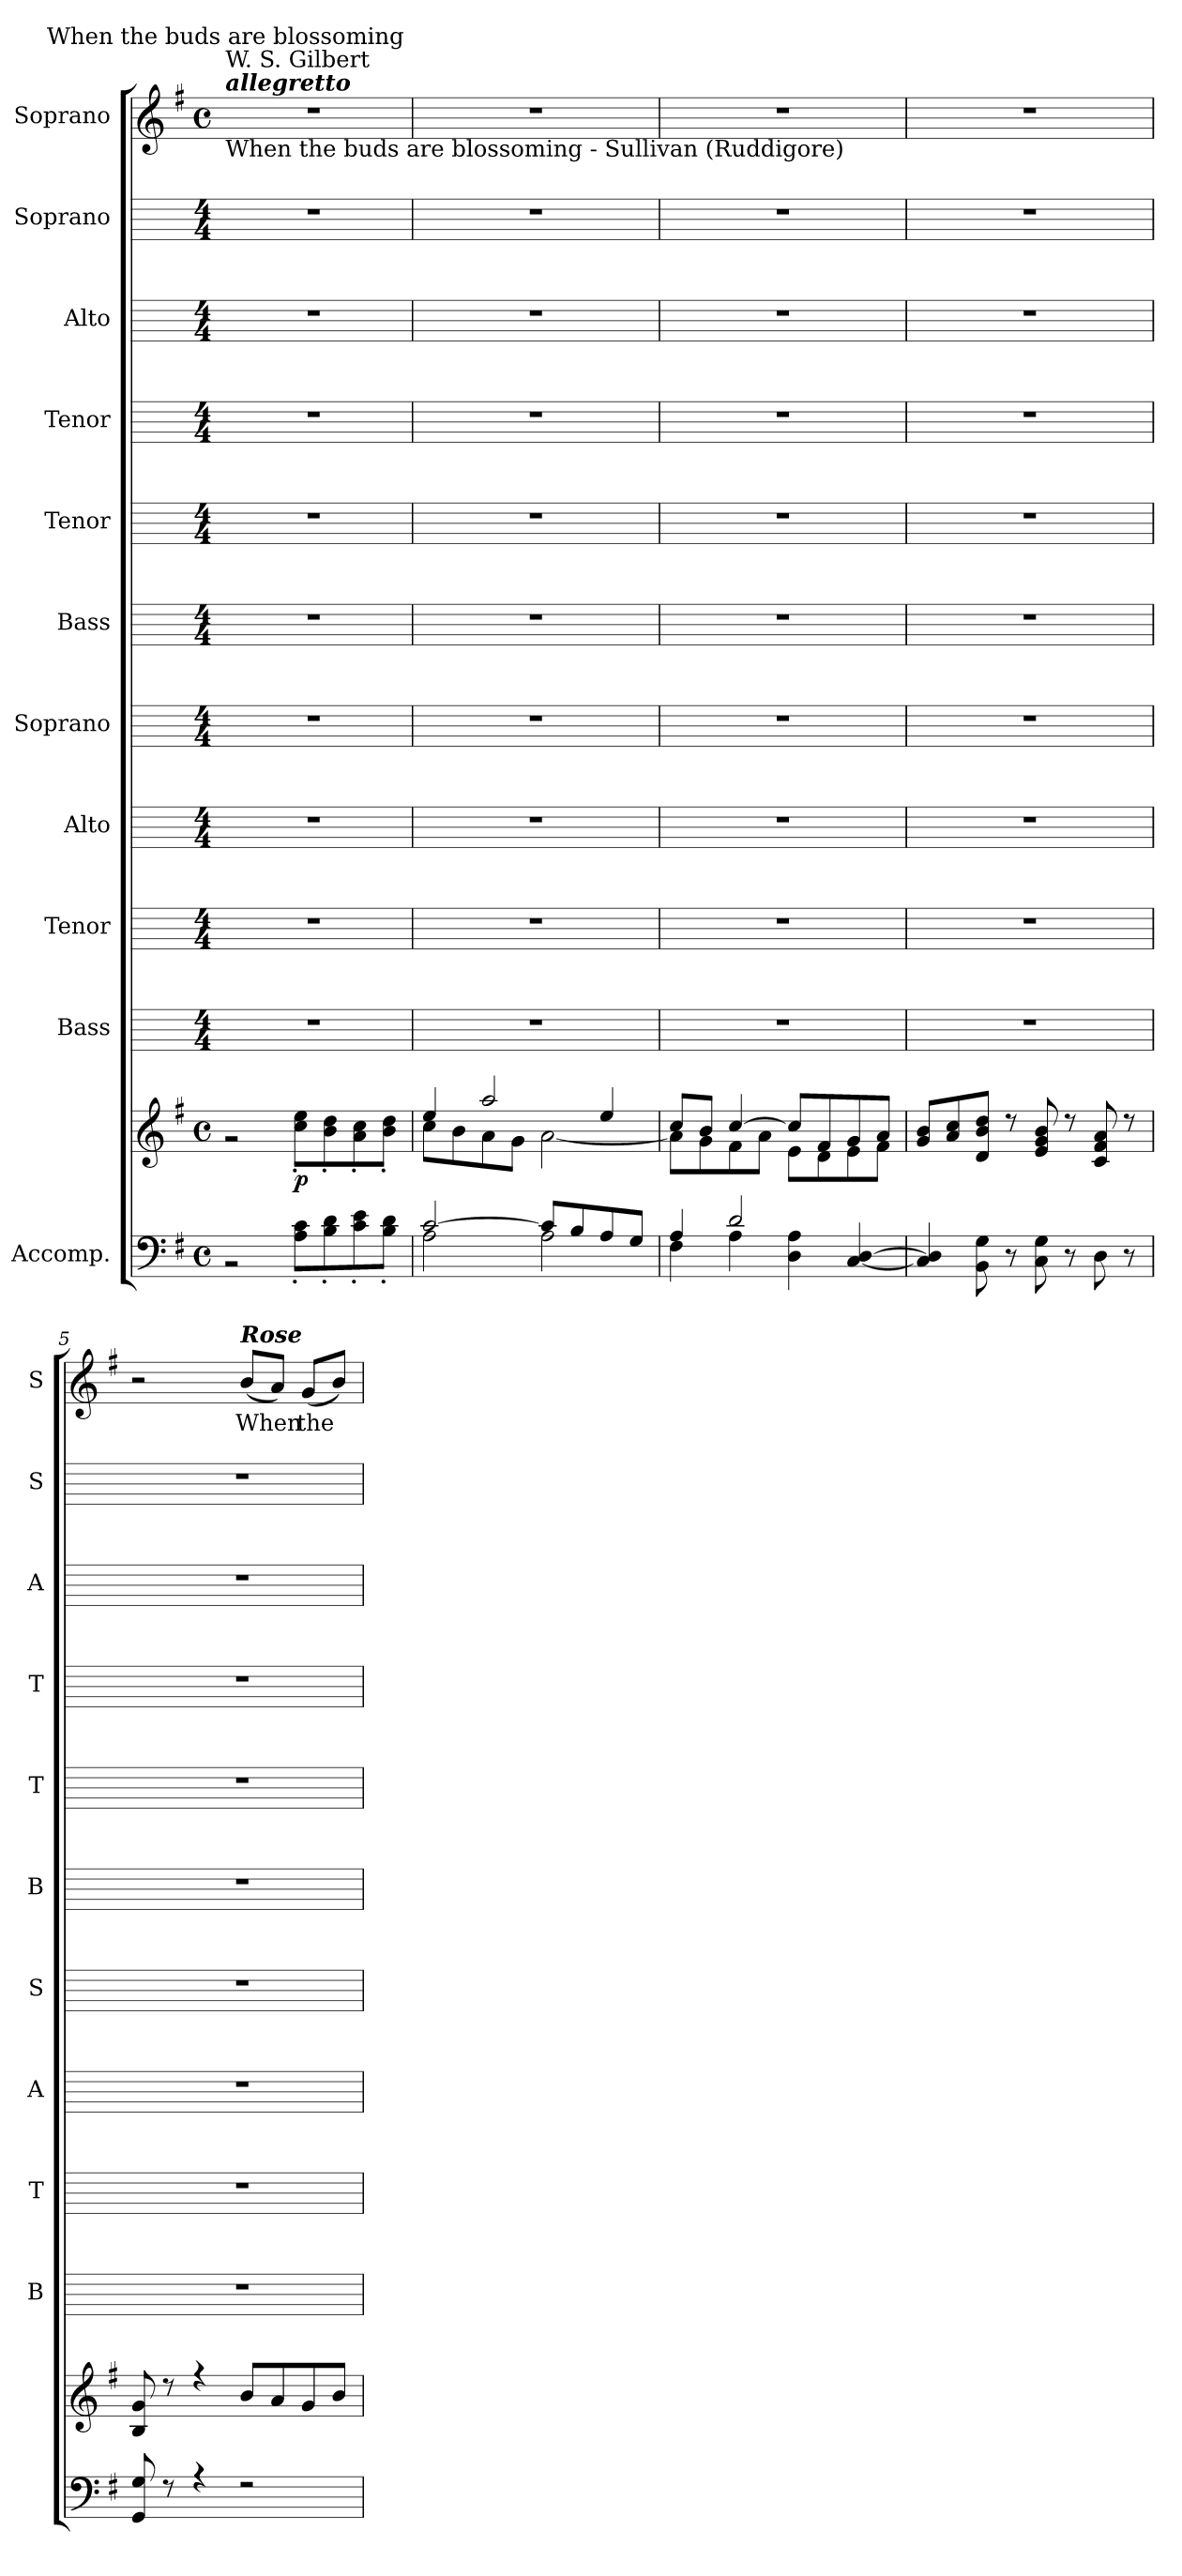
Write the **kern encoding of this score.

**kern	**kern	**dynam	**kern	**kern	**kern	**kern	**kern	**kern	**kern	**kern	**kern	**kern	**text
*part11	*part11	*part11	*part10	*part9	*part8	*part7	*part6	*part5	*part4	*part3	*part2	*part1	*part1
*staff12	*staff11	*staff11/12	*staff10	*staff9	*staff8	*staff7	*staff6	*staff5	*staff4	*staff3	*staff2	*staff1	*staff1
*I"Accomp.	*	*	*I"Bass	*I"Tenor	*I"Alto	*I"Soprano	*I"Bass	*I"Tenor	*I"Tenor	*I"Alto	*I"Soprano	*I"Soprano	*
*	*	*	*I'B	*I'T	*I'A	*I'S	*I'B	*I'T	*I'T	*I'A	*I'S	*I'S	*
*clefF4	*clefG2	*	*	*	*	*	*	*	*	*	*	*clefG2	*
*k[f#]	*k[f#]	*	*	*	*	*	*	*	*	*	*	*k[f#]	*
*G:	*G:	*	*	*	*	*	*	*	*	*	*	*G:	*
*M4/4	*M4/4	*	*M4/4	*M4/4	*M4/4	*M4/4	*M4/4	*M4/4	*M4/4	*M4/4	*M4/4	*M4/4	*
*met(c)	*met(c)	*	*	*	*	*	*	*	*	*	*	*met(c)	*
=1	=1	=1	=1	=1	=1	=1	=1	=1	=1	=1	=1	=1	=1
*^	*^	*	*	*	*	*	*	*	*	*	*	*	*
!	!	!	!	!	!	!	!	!	!	!	!	!	!	!LO:TX:a:Bi:t=allegretto	!
!	!	!	!	!	!	!	!	!	!	!	!	!	!	!LO:TX:a:t=W. S. Gilbert	!
!	!	!	!	!	!	!	!	!	!	!	!	!	!	!LO:TX:a:cj:t=When the buds are blossoming	!
!	!	!	!	!	!	!	!	!	!	!	!	!	!	!LO:TX:b:t=When the buds are blossoming - Sullivan (Ruddigore)	!
1ryy	2r	1ryy	2r	.	1r	1r	1r	1r	1r	1r	1r	1r	1r	1r	.
!	!	!	!	!LO:DY:b	!	!	!	!	!	!	!	!	!	!	!
.	8A\' 8c\'L	.	8cc\' 8ee\'L	p	.	.	.	.	.	.	.	.	.	.	.
.	8B\' 8d\'	.	8b\' 8dd\'	.	.	.	.	.	.	.	.	.	.	.	.
.	8c\' 8e\'	.	8a\' 8cc\'	.	.	.	.	.	.	.	.	.	.	.	.
.	8B\' 8d\'J	.	8b\' 8dd\'J	.	.	.	.	.	.	.	.	.	.	.	.
=2	=2	=2	=2	=2	=2	=2	=2	=2	=2	=2	=2	=2	=2	=2	=2
[2c/	2A\	4ee/	8cc\L	.	1r	1r	1r	1r	1r	1r	1r	1r	1r	1r	.
.	.	.	8b\	.	.	.	.	.	.	.	.	.	.	.	.
.	.	2aa/	8a\	.	.	.	.	.	.	.	.	.	.	.	.
.	.	.	8g\J	.	.	.	.	.	.	.	.	.	.	.	.
8c/L]	2A\	.	[2a\	.	.	.	.	.	.	.	.	.	.	.	.
8B/	.	.	.	.	.	.	.	.	.	.	.	.	.	.	.
8A/	.	4ee/	.	.	.	.	.	.	.	.	.	.	.	.	.
8G/J	.	.	.	.	.	.	.	.	.	.	.	.	.	.	.
=3	=3	=3	=3	=3	=3	=3	=3	=3	=3	=3	=3	=3	=3	=3	=3
4A/	4F#\	8cc/L	8a\L]	.	1r	1r	1r	1r	1r	1r	1r	1r	1r	1r	.
.	.	8b/J	8g\	.	.	.	.	.	.	.	.	.	.	.	.
2d/	4A\	[4cc/	8f#\	.	.	.	.	.	.	.	.	.	.	.	.
.	.	.	8a\J	.	.	.	.	.	.	.	.	.	.	.	.
.	4D\ 4A\	8cc/L]	8e\L	.	.	.	.	.	.	.	.	.	.	.	.
.	.	8f#/	8d\	.	.	.	.	.	.	.	.	.	.	.	.
[4C/ [4D/	4ryy	8g/	8e\	.	.	.	.	.	.	.	.	.	.	.	.
.	.	8a/J	8f#\J	.	.	.	.	.	.	.	.	.	.	.	.
=4	=4	=4	=4	=4	=4	=4	=4	=4	=4	=4	=4	=4	=4	=4	=4
4C/] 4D/]	4ryy	8g/ 8b/L	1ryy	.	1r	1r	1r	1r	1r	1r	1r	1r	1r	1r	.
.	.	8a/ 8cc/	.	.	.	.	.	.	.	.	.	.	.	.	.
4ryy	8BB\ 8G\	8d/ 8b/ 8dd/J	.	.	.	.	.	.	.	.	.	.	.	.	.
.	8r	8r	.	.	.	.	.	.	.	.	.	.	.	.	.
2ryy	8C\ 8G\	8e/ 8g/ 8b/	.	.	.	.	.	.	.	.	.	.	.	.	.
.	8r	8r	.	.	.	.	.	.	.	.	.	.	.	.	.
.	8D\	8c/ 8f#/ 8a/	.	.	.	.	.	.	.	.	.	.	.	.	.
.	8r	8r	.	.	.	.	.	.	.	.	.	.	.	.	.
=5	=5	=5	=5	=5	=5	=5	=5	=5	=5	=5	=5	=5	=5	=5	=5
8GG/ 8G/	1ryy	8B/ 8g/	1ryy	.	1r	1r	1r	1r	1r	1r	1r	1r	1r	2r	.
8r	.	8r	.	.	.	.	.	.	.	.	.	.	.	.	.
4r	.	4r	.	.	.	.	.	.	.	.	.	.	.	.	.
!	!	!	!	!	!	!	!	!	!	!	!	!	!	!LO:TX:a:Bi:t=Rose	!
!	!	!	!	!	!	!	!	!	!	!	!	!	!	!	!LO:LY:b
2r	.	8b/L	.	.	.	.	.	.	.	.	.	.	.	(<8bL	When
.	.	8a/	.	.	.	.	.	.	.	.	.	.	.	8aJ)	.
!	!	!	!	!	!	!	!	!	!	!	!	!	!	!	!LO:LY:b
.	.	8g/	.	.	.	.	.	.	.	.	.	.	.	(<8gL	the
.	.	8b/J	.	.	.	.	.	.	.	.	.	.	.	8bJ)	.
*v	*v	*	*	*	*	*	*	*	*	*	*	*	*	*	*
*	*v	*v	*	*	*	*	*	*	*	*	*	*	*	*
=	=	=	=	=	=	=	=	=	=	=	=	=	=
*-	*-	*-	*-	*-	*-	*-	*-	*-	*-	*-	*-	*-	*-
